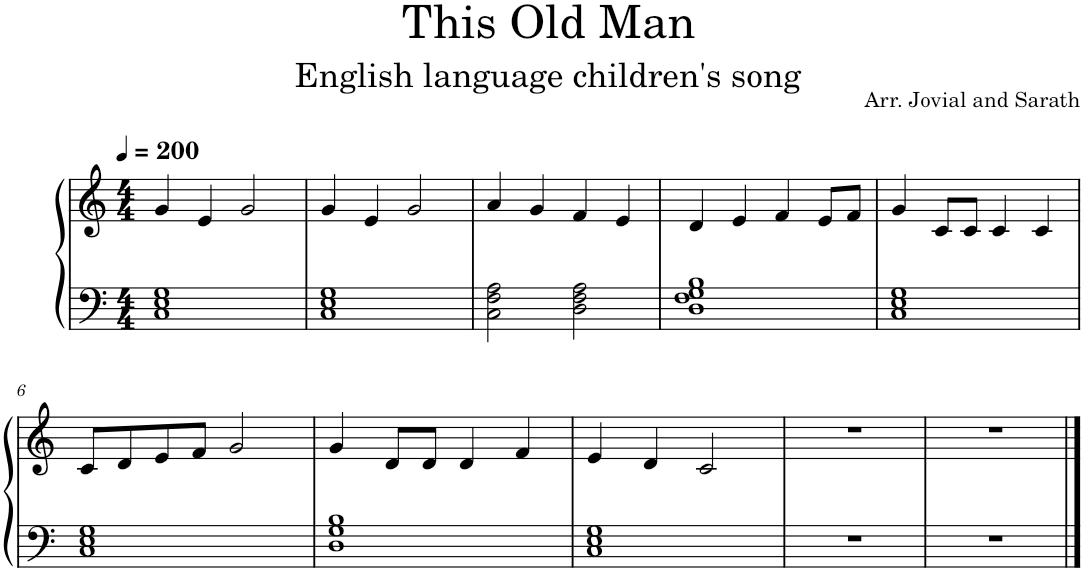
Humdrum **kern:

**kern	**kern
*part1	*part1
*staff2	*staff1
*I"Piano	*
*I'Pno.	*
*clefF4	*clefG2
*k[]	*k[]
*M4/4	*M4/4
*MM200	*MM200
=1	=1
1C 1E 1G	4g/
.	4e/
.	2g/
=2	=2
1C 1E 1G	4g/
.	4e/
.	2g/
=3	=3
2C\ 2F\ 2A\	4a/
.	4g/
2D\ 2F\ 2A\	4f/
.	4e/
=4	=4
1D 1F 1G 1B	4d/
.	4e/
.	4f/
.	8e/L
.	8f/J
=5	=5
1C 1E 1G	4g/
.	8c/L
.	8c/J
.	4c/
.	4c/
!!LO:LB:g=z
=6	=6
1C 1E 1G	8c/L
.	8d/
.	8e/
.	8f/J
.	2g/
=7	=7
1D 1G 1B	4g/
.	8d/L
.	8d/J
.	4d/
.	4f/
=8	=8
1C 1E 1G	4e/
.	4d/
.	2c/
=9	=9
1r	1r
=10	=10
1r	1r
==	==
*-	*-
